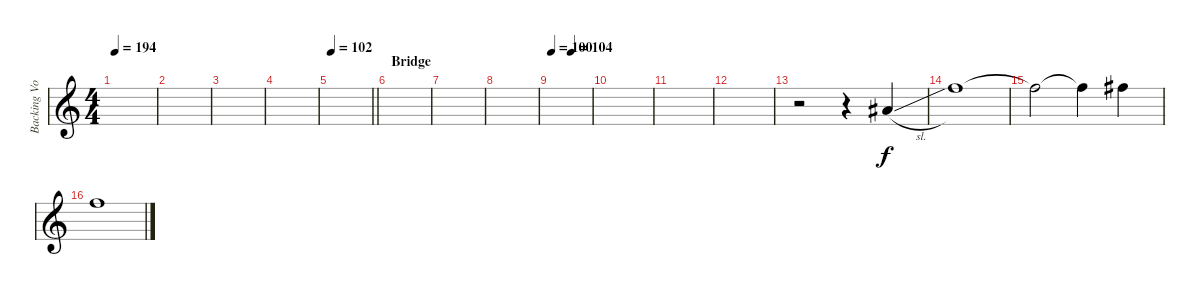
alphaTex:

\track ("Backing Vocals" "Backing Vo") {instrument distortionguitar}
\staff {score}
\tuning (Eb4 Bb3 Gb3 Db3 Ab2 Eb2) {hide}
\ts (4 4)
\tempo 194
\clef g2
\ks c
|
|
|
|
\tempo 102
\barLineRight lightlight
|
\section ("" "Bridge")
|
|
|
\tempo 100
\tempo (104 0.5)
|
|
|
|
r.2 r.4 0.2{sl}.4 |
7.2.1 |
7.2{t}.2 7.2{t}.4 8.2.4 |
7.2.1
